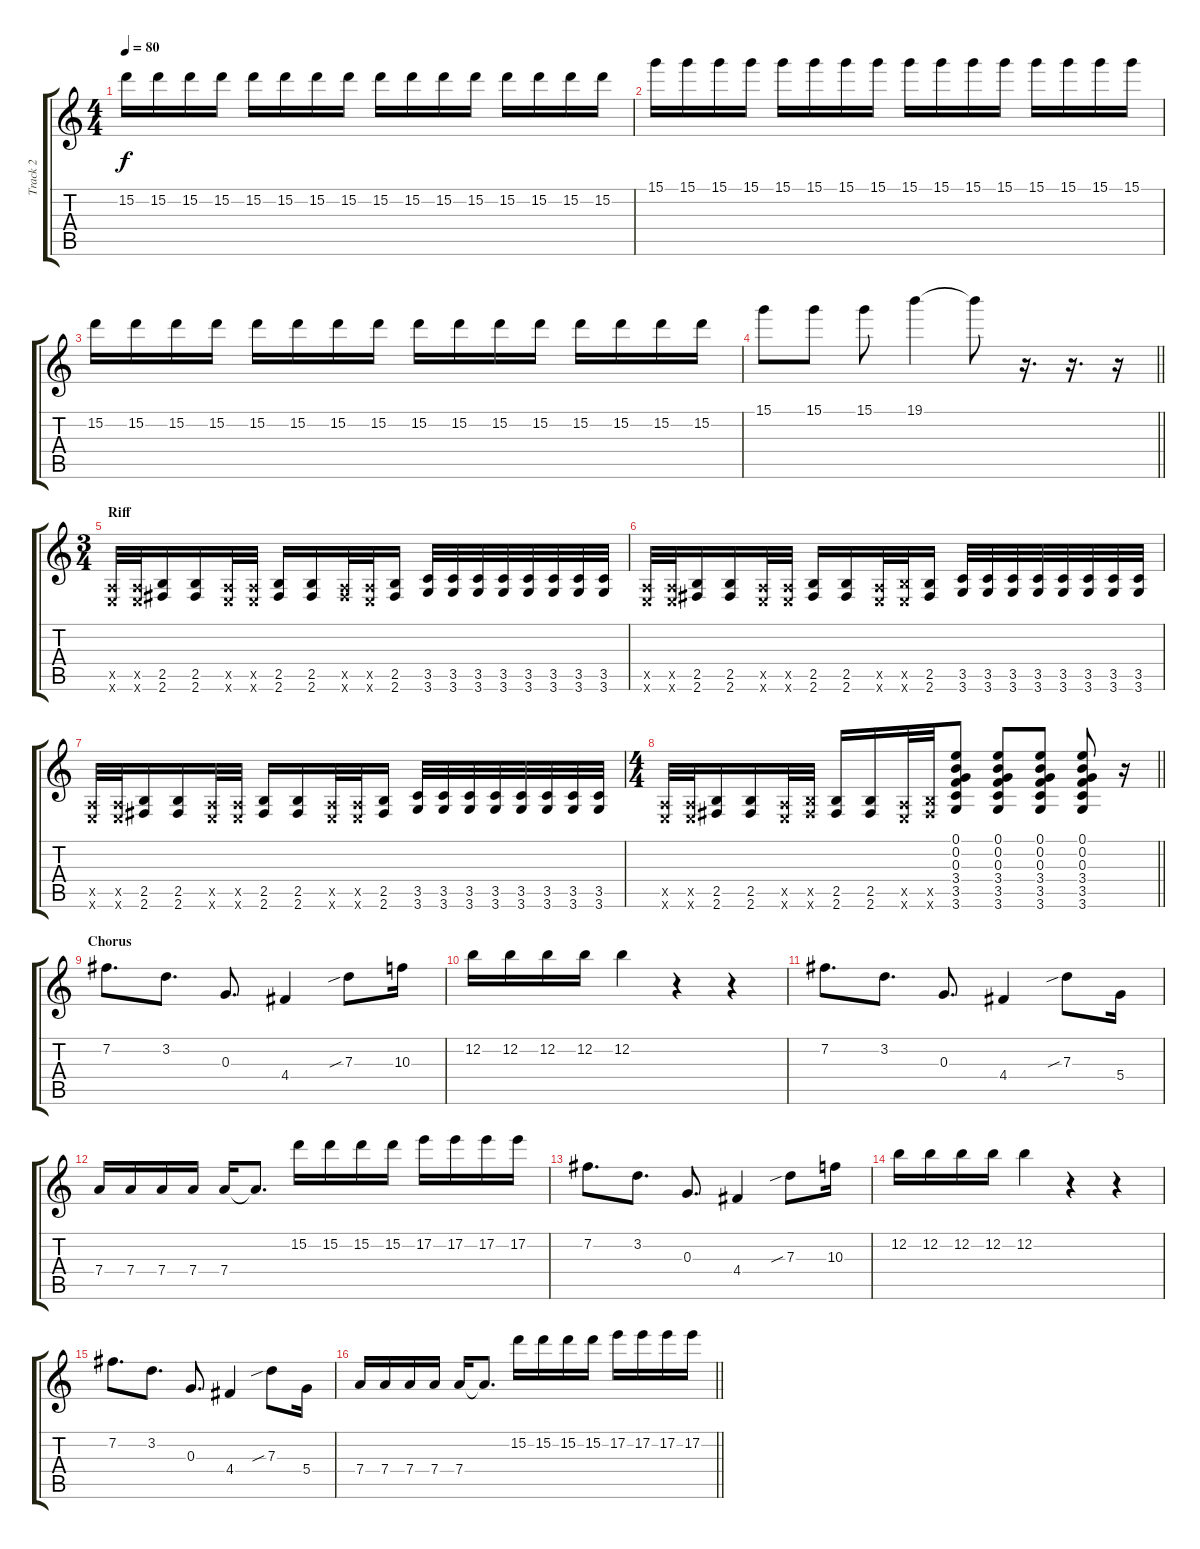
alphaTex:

\track ("Track 2" "Track 2") {instrument distortionguitar}
\staff {score tabs}
\tuning (E4 B3 G3 D3 A2 E2) {hide}
\ts (4 4)
\tempo 80
\clef g2
\ks c
15.2.16{dy f} 15.2.16 15.2.16 15.2.16 15.2.16 15.2.16 15.2.16 15.2.16 15.2.16 15.2.16 15.2.16 15.2.16 15.2.16 15.2.16 15.2.16 15.2.16 |
15.1.16 15.1.16 15.1.16 15.1.16 15.1.16 15.1.16 15.1.16 15.1.16 15.1.16 15.1.16 15.1.16 15.1.16 15.1.16 15.1.16 15.1.16 15.1.16 |
15.2.16 15.2.16 15.2.16 15.2.16 15.2.16 15.2.16 15.2.16 15.2.16 15.2.16 15.2.16 15.2.16 15.2.16 15.2.16 15.2.16 15.2.16 15.2.16 |
\barLineRight lightlight
15.1.8 15.1.8 15.1.8 19.1.4 19.1{t}.8 r.16{d} r.16{d} r.16 |
\ts (3 4)
\section ("" "Riff")
(0.5{x} 0.6{x}).32 (0.5{x} 0.6{x}).32 (2.5 2.6).16 (2.5 2.6).16 (0.5{x} 0.6{x}).32 (0.5{x} 0.6{x}).32 (2.5 2.6).16 (2.5 2.6).16 (0.5{x} 2.6{x}).32 (0.5{x} 0.6{x}).32 (2.5 2.6).16 (3.5 3.6).32 (3.5 3.6).32 (3.5 3.6).32 (3.5 3.6).32 (3.5 3.6).32 (3.5 3.6).32 (3.5 3.6).32 (3.5 3.6).32 |
(0.5{x} 0.6{x}).32 (0.5{x} 0.6{x}).32 (2.5 2.6).16 (2.5 2.6).16 (0.5{x} 0.6{x}).32 (0.5{x} 0.6{x}).32 (2.5 2.6).16 (2.5 2.6).16 (0.5{x} 0.6{x}).32 (2.5{x} 0.6{x}).32 (2.5 2.6).16 (3.5 3.6).32 (3.5 3.6).32 (3.5 3.6).32 (3.5 3.6).32 (3.5 3.6).32 (3.5 3.6).32 (3.5 3.6).32 (3.5 3.6).32 |
(0.5{x} 0.6{x}).32 (0.5{x} 0.6{x}).32 (2.5 2.6).16 (2.5 2.6).16 (0.5{x} 0.6{x}).32 (0.5{x} 0.6{x}).32 (2.5 2.6).16 (2.5 2.6).16 (0.5{x} 0.6{x}).32 (0.5{x} 0.6{x}).32 (2.5 2.6).16 (3.5 3.6).32 (3.5 3.6).32 (3.5 3.6).32 (3.5 3.6).32 (3.5 3.6).32 (3.5 3.6).32 (3.5 3.6).32 (3.5 3.6).32 |
\ts (4 4)
\barLineRight lightlight
(0.5{x} 0.6{x}).32 (0.5{x} 0.6{x}).32 (2.5 2.6).16 (2.5 2.6).16 (0.5{x} 0.6{x}).32 (2.5{x} 2.6{x}).32 (2.5 2.6).16 (2.5 2.6).16 (0.5{x} 0.6{x}).32 (2.5{x} 2.6{x}).32 (0.1 0.2 0.3 3.4 3.5 3.6).8 (0.1 0.2 0.3 3.4 3.5 3.6).8 (0.1 0.2 0.3 3.4 3.5 3.6).8 (0.1 0.2 0.3 3.4 3.5 3.6).8 r.16 |
\section ("" "Chorus")
7.2.8{d} 3.2.8{d} 0.3.8{d} 4.4.4 7.3{sib}.8 10.3.16 |
12.2.16 12.2.16 12.2.16 12.2.16 12.2.4 r.4 r.4 |
7.2.8{d} 3.2.8{d} 0.3.8{d} 4.4.4 7.3{sib}.8 5.4.16 |
7.4.16 7.4.16 7.4.16 7.4.16 7.4.16 7.4{t}.8{d} 15.2.16 15.2.16 15.2.16 15.2.16 17.2.16 17.2.16 17.2.16 17.2.16 |
7.2.8{d} 3.2.8{d} 0.3.8{d} 4.4.4 7.3{sib}.8 10.3.16 |
12.2.16 12.2.16 12.2.16 12.2.16 12.2.4 r.4 r.4 |
7.2.8{d} 3.2.8{d} 0.3.8{d} 4.4.4 7.3{sib}.8 5.4.16 |
\barLineRight lightlight
7.4.16 7.4.16 7.4.16 7.4.16 7.4.16 7.4{t}.8{d} 15.2.16 15.2.16 15.2.16 15.2.16 17.2.16 17.2.16 17.2.16 17.2.16
